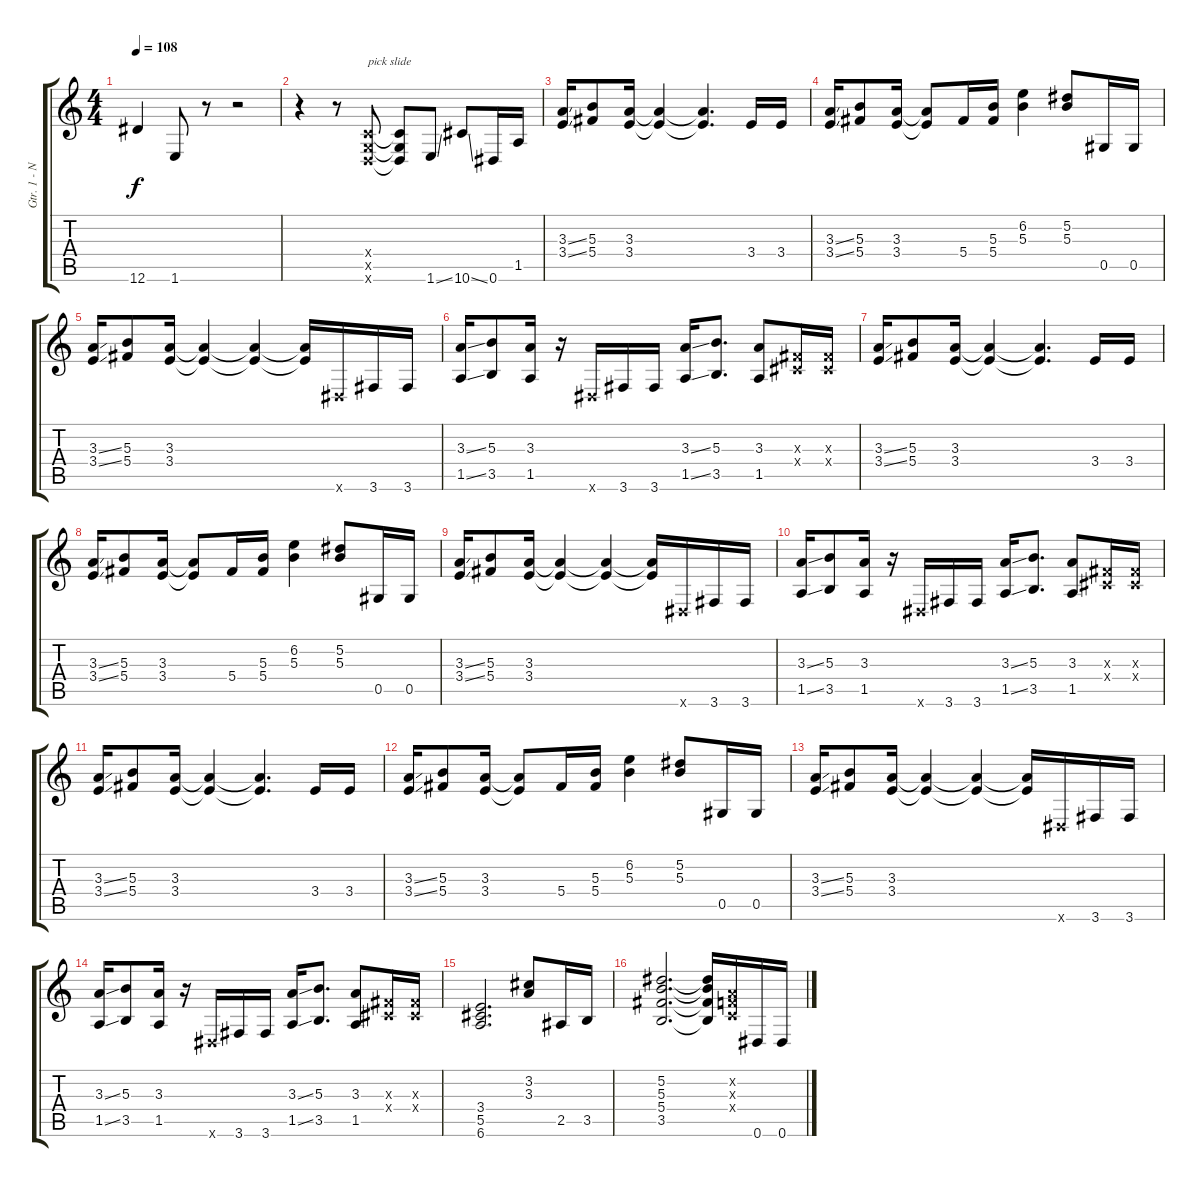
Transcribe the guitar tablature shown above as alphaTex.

\track ("Gtr. 1 - Nuno" "Gtr. 1 - N") {instrument distortionguitar}
\staff {score tabs}
\tuning (Eb4 Bb3 Gb3 Db3 Ab2 Eb2) {hide}
\ts (4 4)
\tempo 108
\clef g2
\ks c
12.6{t}.4{dy f} 1.6.8 r.8 r.2 |
r.4 r.8 (-1.4{x} -1.5{x} -1.6{x}).8{txt "pick slide"} (-1.4{t} -1.5{t} -1.6{t}).8 1.6{ss}.8 10.6{ss}.8 0.6.16 1.5.16 |
(3.3{ss} 3.4{ss}).16 (5.3 5.4).8 (3.3 3.4).16 (3.3{t} 3.4{t}).4 (3.3{t} 3.4{t}).4{d} 3.4.16 3.4.16 |
(3.3{ss} 3.4{ss}).16 (5.3 5.4).8 (3.3 3.4).16 (3.3{t} 3.4{t}).8 5.4.16 (5.3 5.4).16 (6.2 5.3).4 (5.2 5.3).8 0.5.16 0.5.16 |
(3.3{ss} 3.4{ss}).16 (5.3 5.4).8 (3.3 3.4).16 (3.3{t} 3.4{t}).4 (3.3{t} 3.4{t}).4 (3.3{t} 3.4{t}).16 0.6{x}.16 3.6.16 3.6.16 |
(3.3{ss} 1.5{ss}).16 (5.3 3.5).8 (3.3 1.5).16 r.16 0.6{x}.16 3.6.16 3.6.16 (3.3{ss} 1.5{ss}).16 (5.3 3.5).8{d} (3.3 1.5).8 (0.3{x} 0.4{x}).16 (0.3{x} 0.4{x}).16 |
(3.3{ss} 3.4{ss}).16 (5.3 5.4).8 (3.3 3.4).16 (3.3{t} 3.4{t}).4 (3.3{t} 3.4{t}).4{d} 3.4.16 3.4.16 |
(3.3{ss} 3.4{ss}).16 (5.3 5.4).8 (3.3 3.4).16 (3.3{t} 3.4{t}).8 5.4.16 (5.3 5.4).16 (6.2 5.3).4 (5.2 5.3).8 0.5.16 0.5.16 |
(3.3{ss} 3.4{ss}).16 (5.3 5.4).8 (3.3 3.4).16 (3.3{t} 3.4{t}).4 (3.3{t} 3.4{t}).4 (3.3{t} 3.4{t}).16 0.6{x}.16 3.6.16 3.6.16 |
(3.3{ss} 1.5{ss}).16 (5.3 3.5).8 (3.3 1.5).16 r.16 0.6{x}.16 3.6.16 3.6.16 (3.3{ss} 1.5{ss}).16 (5.3 3.5).8{d} (3.3 1.5).8 (0.3{x} 0.4{x}).16 (0.3{x} 0.4{x}).16 |
(3.3{ss} 3.4{ss}).16 (5.3 5.4).8 (3.3 3.4).16 (3.3{t} 3.4{t}).4 (3.3{t} 3.4{t}).4{d} 3.4.16 3.4.16 |
(3.3{ss} 3.4{ss}).16 (5.3 5.4).8 (3.3 3.4).16 (3.3{t} 3.4{t}).8 5.4.16 (5.3 5.4).16 (6.2 5.3).4 (5.2 5.3).8 0.5.16 0.5.16 |
(3.3{ss} 3.4{ss}).16 (5.3 5.4).8 (3.3 3.4).16 (3.3{t} 3.4{t}).4 (3.3{t} 3.4{t}).4 (3.3{t} 3.4{t}).16 0.6{x}.16 3.6.16 3.6.16 |
(3.3{ss} 1.5{ss}).16 (5.3 3.5).8 (3.3 1.5).16 r.16 0.6{x}.16 3.6.16 3.6.16 (3.3{ss} 1.5{ss}).16 (5.3 3.5).8{d} (3.3 1.5).8 (0.3{x} 0.4{x}).16 (0.3{x} 0.4{x}).16 |
(3.4 5.5 6.6).2{d} (3.2 3.3).8 2.5.16 3.5.16 |
(5.2 5.3 5.4 3.5).2{d} (5.2{t} 5.3{t} 5.4{t} 3.5{t}).16 (-1.2{x} -1.3{x} -1.4{x}).16 0.6.16 0.6.16
